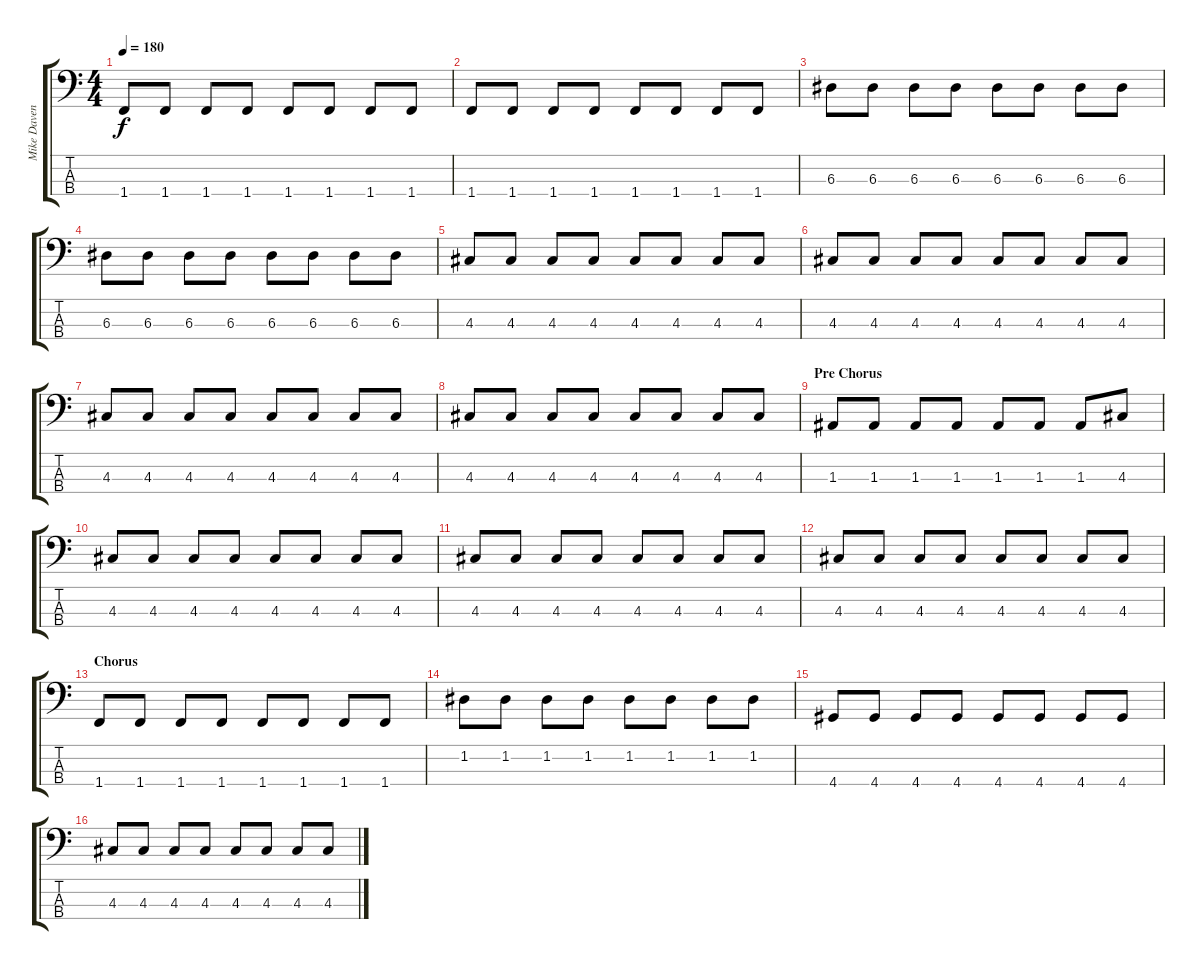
\track ("Mike Davenport (Bass)" "Mike Daven") {instrument electricbasspick}
\staff {score tabs}
\tuning (G2 D2 A1 E1) {hide}
\ts (4 4)
\tempo 180
\clef f4
\ks c
1.4.8{dy f} 1.4.8 1.4.8 1.4.8 1.4.8 1.4.8 1.4.8 1.4.8 |
1.4.8 1.4.8 1.4.8 1.4.8 1.4.8 1.4.8 1.4.8 1.4.8 |
6.3.8 6.3.8 6.3.8 6.3.8 6.3.8 6.3.8 6.3.8 6.3.8 |
6.3.8 6.3.8 6.3.8 6.3.8 6.3.8 6.3.8 6.3.8 6.3.8 |
4.3.8 4.3.8 4.3.8 4.3.8 4.3.8 4.3.8 4.3.8 4.3.8 |
4.3.8 4.3.8 4.3.8 4.3.8 4.3.8 4.3.8 4.3.8 4.3.8 |
4.3.8 4.3.8 4.3.8 4.3.8 4.3.8 4.3.8 4.3.8 4.3.8 |
4.3.8 4.3.8 4.3.8 4.3.8 4.3.8 4.3.8 4.3.8 4.3.8 |
\section ("" "Pre Chorus")
1.3.8 1.3.8 1.3.8 1.3.8 1.3.8 1.3.8 1.3.8 4.3.8 |
4.3.8 4.3.8 4.3.8 4.3.8 4.3.8 4.3.8 4.3.8 4.3.8 |
4.3.8 4.3.8 4.3.8 4.3.8 4.3.8 4.3.8 4.3.8 4.3.8 |
4.3.8 4.3.8 4.3.8 4.3.8 4.3.8 4.3.8 4.3.8 4.3.8 |
\section ("" "Chorus")
1.4.8 1.4.8 1.4.8 1.4.8 1.4.8 1.4.8 1.4.8 1.4.8 |
1.2.8 1.2.8 1.2.8 1.2.8 1.2.8 1.2.8 1.2.8 1.2.8 |
4.4.8 4.4.8 4.4.8 4.4.8 4.4.8 4.4.8 4.4.8 4.4.8 |
4.3.8 4.3.8 4.3.8 4.3.8 4.3.8 4.3.8 4.3.8 4.3.8
